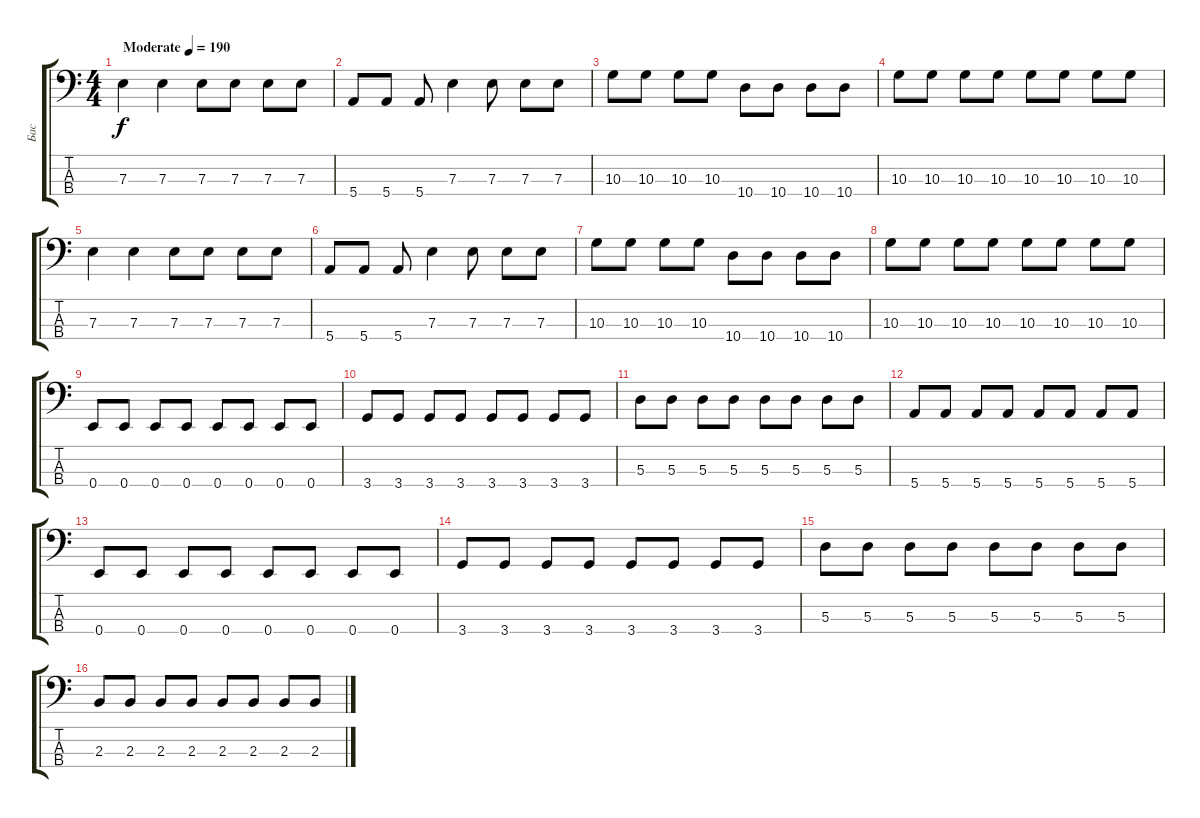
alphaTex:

\track ("Бас" "Бас") {instrument electricbasspick}
\staff {score tabs}
\tuning (G2 D2 A1 E1) {hide}
\ts (4 4)
\tempo (190 "Moderate")
\clef f4
\ks c
7.3.4{dy f instrument electricbasspick} 7.3.4 7.3.8 7.3.8 7.3.8 7.3.8 |
5.4.8 5.4.8 5.4.8 7.3.4 7.3.8 7.3.8 7.3.8 |
10.3.8 10.3.8 10.3.8 10.3.8 10.4.8 10.4.8 10.4.8 10.4.8 |
10.3.8 10.3.8 10.3.8 10.3.8 10.3.8 10.3.8 10.3.8 10.3.8 |
7.3.4 7.3.4 7.3.8 7.3.8 7.3.8 7.3.8 |
5.4.8 5.4.8 5.4.8 7.3.4 7.3.8 7.3.8 7.3.8 |
10.3.8 10.3.8 10.3.8 10.3.8 10.4.8 10.4.8 10.4.8 10.4.8 |
10.3.8 10.3.8 10.3.8 10.3.8 10.3.8 10.3.8 10.3.8 10.3.8 |
0.4.8 0.4.8 0.4.8 0.4.8 0.4.8 0.4.8 0.4.8 0.4.8 |
3.4.8 3.4.8 3.4.8 3.4.8 3.4.8 3.4.8 3.4.8 3.4.8 |
5.3.8 5.3.8 5.3.8 5.3.8 5.3.8 5.3.8 5.3.8 5.3.8 |
5.4.8 5.4.8 5.4.8 5.4.8 5.4.8 5.4.8 5.4.8 5.4.8 |
0.4.8 0.4.8 0.4.8 0.4.8 0.4.8 0.4.8 0.4.8 0.4.8 |
3.4.8 3.4.8 3.4.8 3.4.8 3.4.8 3.4.8 3.4.8 3.4.8 |
5.3.8 5.3.8 5.3.8 5.3.8 5.3.8 5.3.8 5.3.8 5.3.8 |
2.3.8 2.3.8 2.3.8 2.3.8 2.3.8 2.3.8 2.3.8 2.3.8
